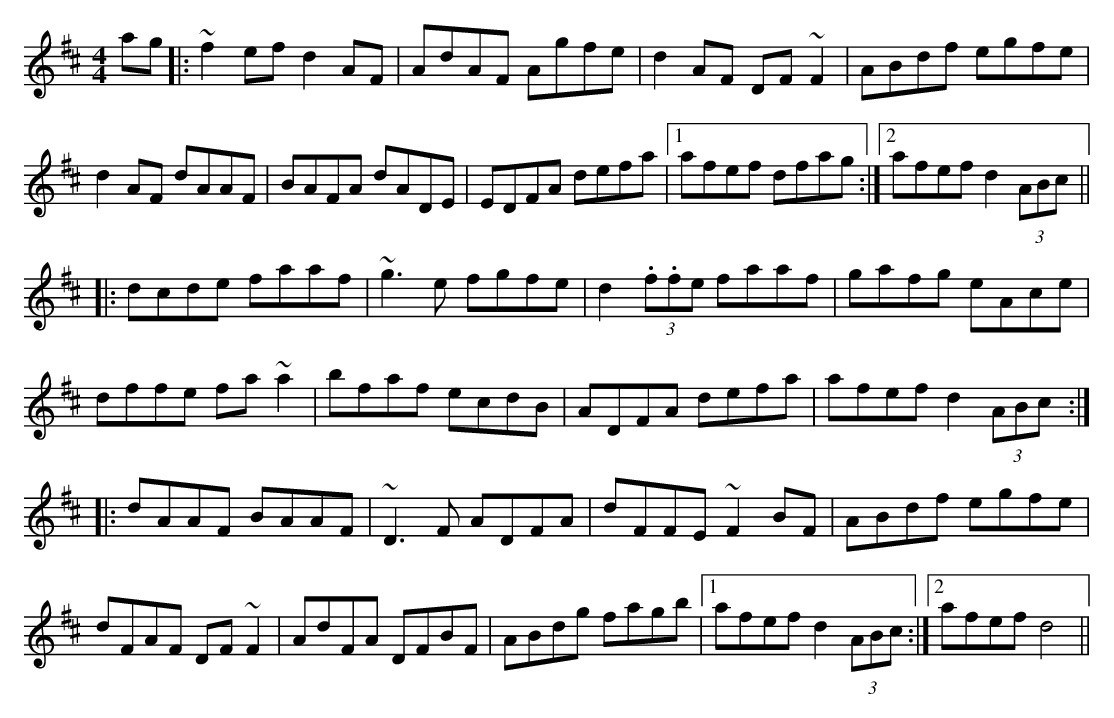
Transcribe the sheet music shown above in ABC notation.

X:1
M:4/4
K:D
ag|:~f2ef d2AF|AdAF Agfe|d2AF DF~F2|ABdf egfe|
d2AF dAAF|BAFA dADE|EDFA defa|1 afef dfag:|2 afef d2(3ABc||
|:dcde faaf|~g3e fgfe|d2(3.f.fe faaf|gafg eAce|
dffe fa~a2|bfaf ecdB|ADFA defa|afef d2(3ABc:|
|:dAAF BAAF|~D3F ADFA|dFFE ~F2BF|ABdf egfe|
dFAF DF~F2|AdFA DFBF|ABdg fagb|1 afef d2(3ABc:|2 afef d4||
